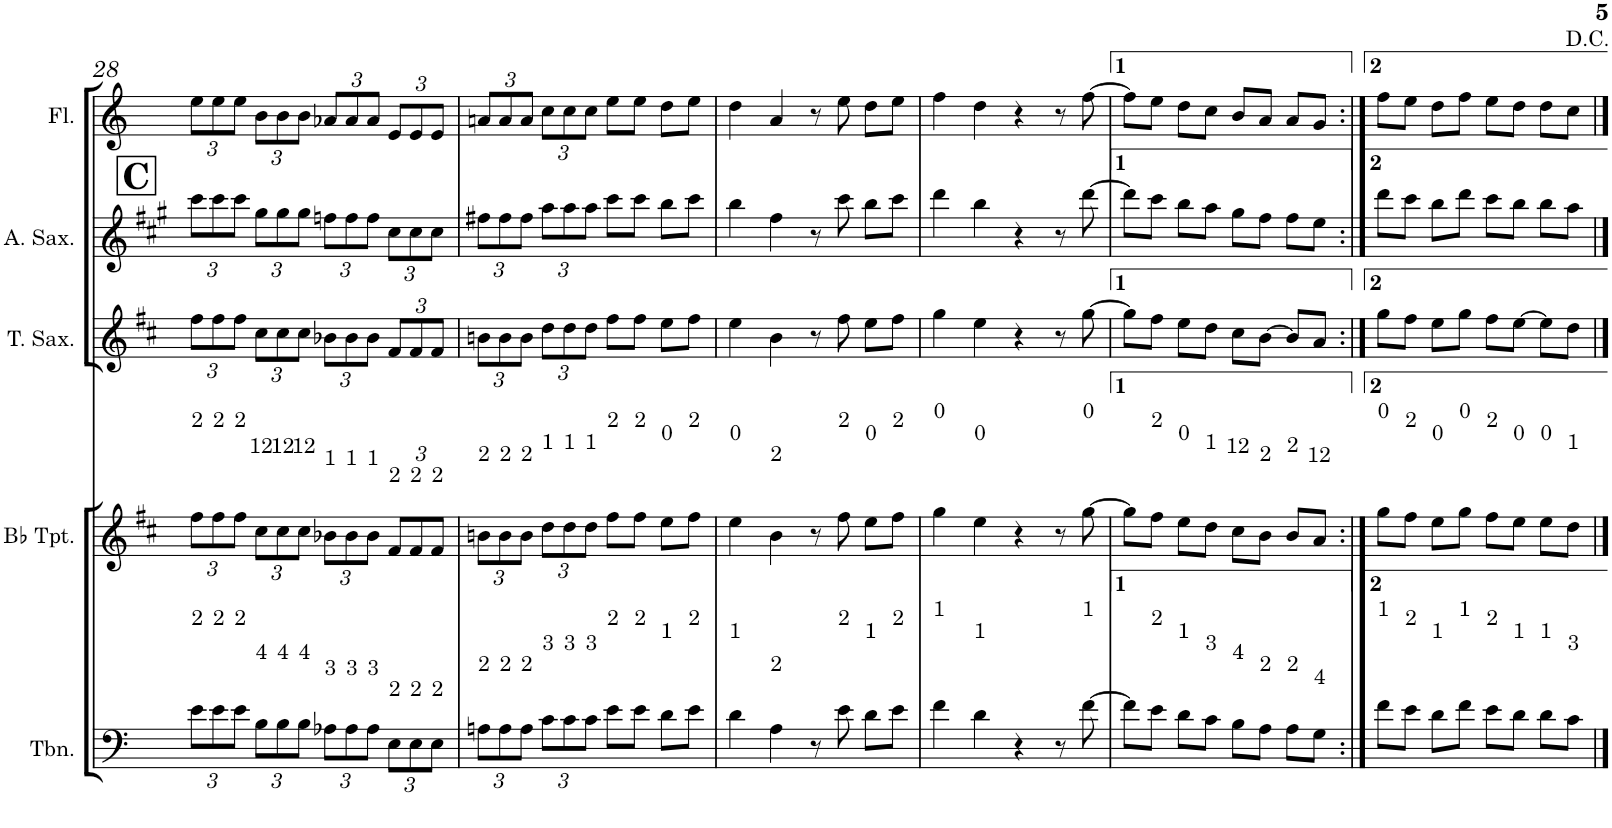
**kern	**kern	**kern	**kern	**kern
*part5	*part4	*part3	*part2	*part1
*staff5	*staff4	*staff3	*staff2	*staff1
*I"Trombone	*I"Bb Trumpet	*I"Tenor Saxophone	*I"Alto Saxophone	*I"Flute
*I'Tbn.	*I'Bb Tpt.	*I'T. Sax.	*I'A. Sax.	*I'Fl.
!!LO:PB:g=z
*clefF4	*clefG2	*clefG2	*clefG2	*clefG2
*	*Trd1c2	*Trd8c14	*Trd5c9	*
*k[]	*k[f#c#]	*k[f#c#]	*k[f#c#g#]	*k[]
*M4/4	*M4/4	*M4/4	*M4/4	*M4/4
*Xbrackettup	*Xbrackettup	*Xbrackettup	*Xbrackettup	*Xbrackettup
!!LO:REH:place=s1:b:B:cj:fs=18.5691:t=C
=28	=28	=28	=28	=28
12e\L	12ff#\L	12ff#\L	12ccc#\L	12ee\L
12e\	12ff#\	12ff#\	12ccc#\	12ee\
12e\J	12ff#\J	12ff#\J	12ccc#\J	12ee\J
12B\L	12cc#\L	12cc#\L	12gg#\L	12b\L
12B\	12cc#\	12cc#\	12gg#\	12b\
12B\J	12cc#\J	12cc#\J	12gg#\J	12b\J
12A-X\L	12b-X\L	12b-X\L	12ffn\L	12a-X/L
12A-\	12b-\	12b-\	12ff\	12a-/
12A-\J	12b-\J	12b-\J	12ff\J	12a-/J
12E\L	12f#/L	12f#/L	12cc#\L	12e/L
12E\	12f#/	12f#/	12cc#\	12e/
12E\J	12f#/J	12f#/J	12cc#\J	12e/J
=29	=29	=29	=29	=29
12An\L	12bn\L	12bn\L	12ff#X\L	12an/L
12A\	12b\	12b\	12ff#\	12a/
12A\J	12b\J	12b\J	12ff#\J	12a/J
12c\L	12dd\L	12dd\L	12aa\L	12cc\L
12c\	12dd\	12dd\	12aa\	12cc\
12c\J	12dd\J	12dd\J	12aa\J	12cc\J
8e\L	8ff#\L	8ff#\L	8ccc#\L	8ee\L
8e\J	8ff#\J	8ff#\J	8ccc#\J	8ee\J
8d\L	8ee\L	8ee\L	8bb\L	8dd\L
8e\J	8ff#\J	8ff#\J	8ccc#\J	8ee\J
=30	=30	=30	=30	=30
4d\	4ee\	4ee\	4bb\	4dd\
4A\	4b\	4b\	4ff#\	4a/
8r	8r	8r	8r	8r
8e\	8ff#\	8ff#\	8ccc#\	8ee\
8d\L	8ee\L	8ee\L	8bb\L	8dd\L
8e\J	8ff#\J	8ff#\J	8ccc#\J	8ee\J
=31	=31	=31	=31	=31
4f\	4gg\	4gg\	4ddd\	4ff\
4d\	4ee\	4ee\	4bb\	4dd\
4r	4r	4r	4r	4r
8r	8r	8r	8r	8r
[>8f\	[>8gg\	[>8gg\	[>8ddd\	[>8ff\
=32	=32	=32	=32	=32
8f\L]	8gg\L]	8gg\L]	8ddd\L]	8ff\L]
8e\J	8ff#\J	8ff#\J	8ccc#\J	8ee\J
8d\L	8ee\L	8ee\L	8bb\L	8dd\L
8c\J	8dd\J	8dd\J	8aa\J	8cc\J
8B\L	8cc#\L	8cc#\L	8gg#\L	8b/L
8A\J	8b\J	[>8b\J	8ff#\J	8a/J
8A\L	8b/L	8b/L]	8ff#\L	8a/L
8G\J	8a/J	8a/J	8ee\J	8g/J
=33:|!	=33:|!	=33:|!	=33:|!	=33:|!
8f\L	8gg\L	8gg\L	8ddd\L	8ff\L
8e\J	8ff#\J	8ff#\J	8ccc#\J	8ee\J
8d\L	8ee\L	8ee\L	8bb\L	8dd\L
8f\J	8gg\J	8gg\J	8ddd\J	8ff\J
8e\L	8ff#\L	8ff#\L	8ccc#\L	8ee\L
8d\J	8ee\J	[>8ee\J	8bb\J	8dd\J
8d\L	8ee\L	8ee\L]	8bb\L	8dd\L
8c\J	8dd\J	8dd\J	8aa\J	8cc\J
==	==	==	==	==
*-	*-	*-	*-	*-
